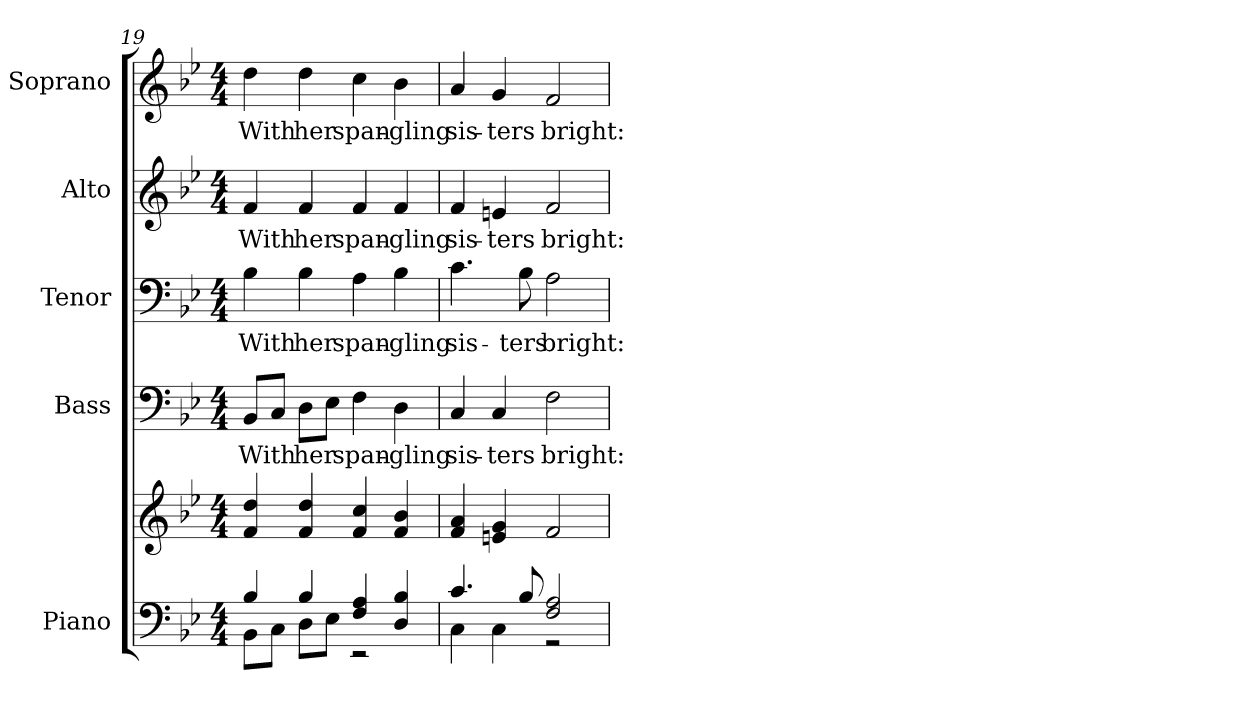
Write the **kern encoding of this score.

**kern	**kern	**kern	**text	**kern	**text	**kern	**text	**kern	**text
*part5	*part5	*part4	*part4	*part3	*part3	*part2	*part2	*part1	*part1
*staff6	*staff5	*staff4	*staff4	*staff3	*staff3	*staff2	*staff2	*staff1	*staff1
*I"Piano	*	*I"Bass	*	*I"Tenor	*	*I"Alto	*	*I"Soprano	*
*I'Pno.	*	*I'B.	*	*I'T.	*	*I'A.	*	*I'S.	*
!!LO:PB:g=z
*clefF4	*clefG2	*clefF4	*	*clefF4	*	*clefG2	*	*clefG2	*
*k[b-e-]	*k[b-e-]	*k[b-e-]	*	*k[b-e-]	*	*k[b-e-]	*	*k[b-e-]	*
*B-:	*B-:	*B-:	*	*B-:	*	*B-:	*	*B-:	*
*M4/4	*M4/4	*M4/4	*	*M4/4	*	*M4/4	*	*M4/4	*
=19	=19	=19	=19	=19	=19	=19	=19	=19	=19
*^	*	*	*	*	*	*	*	*	*
!	!	!	!	!LO:LY:b:color=#000000	!	!	!	!	!	!
!	!	!	!	!	!	!LO:LY:b:color=#000000	!	!	!	!
!	!	!	!	!	!	!	!	!LO:LY:b:color=#000000	!	!
!	!	!	!	!	!	!	!	!	!	!LO:LY:b:color=#000000
4B-i/	8BB-i\L	4fi/ 4ddi	8BB-i/L	With	4B-i\	With	4fi/	With	4ddi\	With
.	8Ci\J	.	8Ci/J	.	.	.	.	.	.	.
!	!	!	!	!LO:LY:b:color=#000000	!	!	!	!	!	!
!	!	!	!	!	!	!LO:LY:b:color=#000000	!	!	!	!
!	!	!	!	!	!	!	!	!LO:LY:b:color=#000000	!	!
!	!	!	!	!	!	!	!	!	!	!LO:LY:b:color=#000000
4B-i/	8Di\L	4fi/ 4ddi	8Di\L	her	4B-i\	her	4fi/	her	4ddi\	her
.	8E-i\J	.	8E-i\J	.	.	.	.	.	.	.
!	!	!	!	!LO:LY:b:color=#000000	!	!	!	!	!	!
!	!	!	!	!	!	!LO:LY:b:color=#000000	!	!	!	!
!	!	!	!	!	!	!	!	!LO:LY:b:color=#000000	!	!
!	!	!	!	!	!	!	!	!	!	!LO:LY:b:color=#000000
4Fi/ 4Ai	2r	4fi/ 4cci	4Fi\	span-	4Ai\	span-	4fi/	span-	4cci\	span-
!	!	!	!	!LO:LY:b:color=#000000	!	!	!	!	!	!
!	!	!	!	!	!	!LO:LY:b:color=#000000	!	!	!	!
!	!	!	!	!	!	!	!	!LO:LY:b:color=#000000	!	!
!	!	!	!	!	!	!	!	!	!	!LO:LY:b:color=#000000
4Di/ 4B-i	.	4fi/ 4b-i	4Di\	-gling	4B-i\	-gling	4fi/	-gling	4b-i\	-gling
=20	=20	=20	=20	=20	=20	=20	=20	=20	=20	=20
!	!	!	!	!LO:LY:b:color=#000000	!	!	!	!	!	!
!	!	!	!	!	!	!LO:LY:b:color=#000000	!	!	!	!
!	!	!	!	!	!	!	!	!LO:LY:b:color=#000000	!	!
!	!	!	!	!	!	!	!	!	!	!LO:LY:b:color=#000000
4.ci/	4Ci\	4fi/ 4ai	4Ci/	sis-	4.ci\	sis-	4fi/	sis-	4ai/	sis-
!	!	!	!	!LO:LY:b:color=#000000	!	!	!	!	!	!
!	!	!	!	!	!	!	!	!LO:LY:b:color=#000000	!	!
!	!	!	!	!	!	!	!	!	!	!LO:LY:b:color=#000000
.	4Ci\	4eni/ 4gi	4Ci/	-ters	.	.	4eni/	-ters	4gi/	-ters
!	!	!	!	!	!	!LO:LY:b:color=#000000	!	!	!	!
8B-i/	.	.	.	.	8B-i\	-ters	.	.	.	.
!	!	!	!	!LO:LY:b:color=#000000	!	!	!	!	!	!
!	!	!	!	!	!	!LO:LY:b:color=#000000	!	!	!	!
!	!	!	!	!	!	!	!	!LO:LY:b:color=#000000	!	!
!	!	!	!	!	!	!	!	!	!	!LO:LY:b:color=#000000
2Fi/ 2Ai	2r	2fi/	2Fi\	bright:	2Ai\	bright:	2fi/	bright:	2fi/	bright:
*v	*v	*	*	*	*	*	*	*	*	*
=	=	=	=	=	=	=	=	=	=
*-	*-	*-	*-	*-	*-	*-	*-	*-	*-
